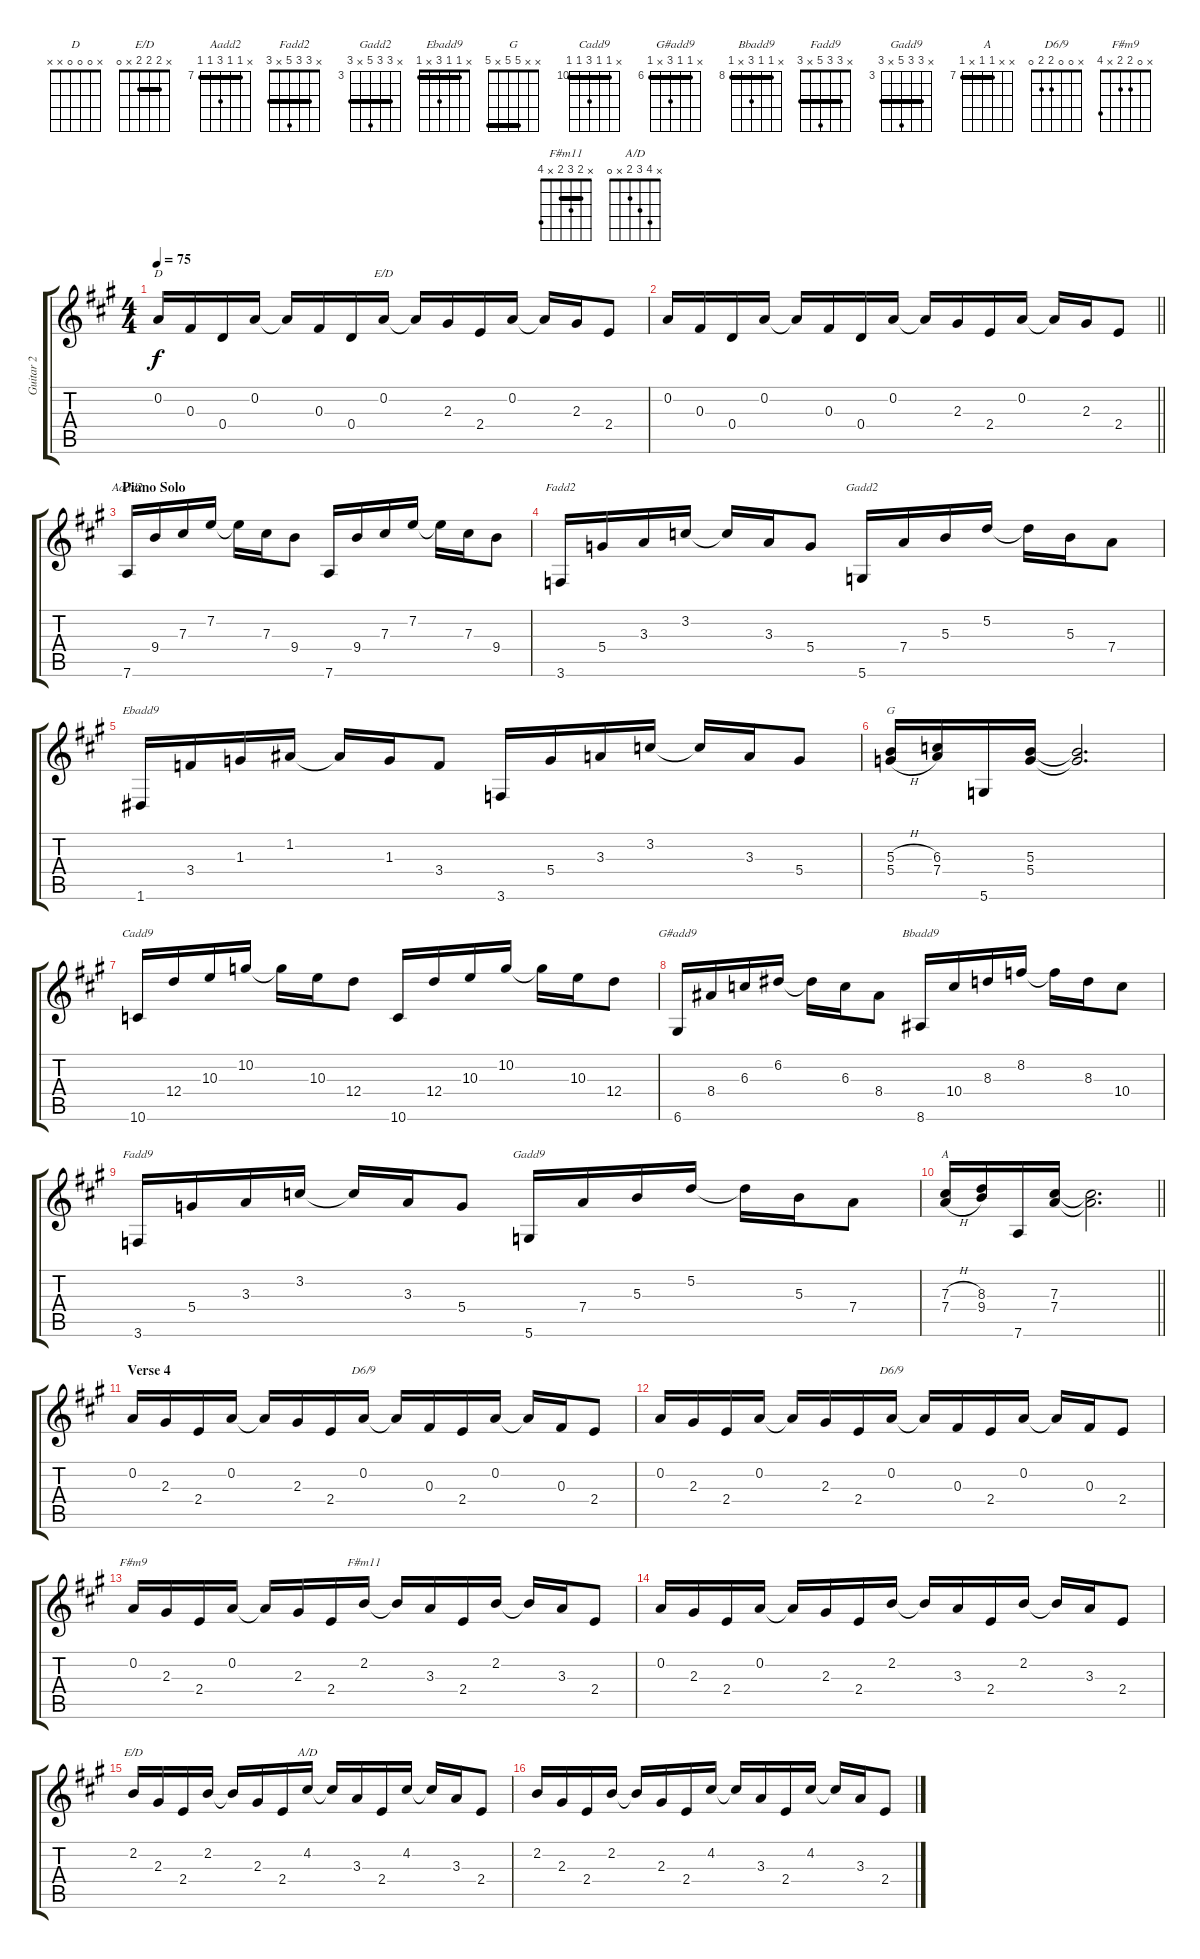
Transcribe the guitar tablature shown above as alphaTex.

\track ("Guitar 2" "Guitar 2") {instrument electricguitarclean}
\staff {score tabs}
\tuning (D4 A3 Gb3 D3 A2 D2) {hide}
\chord ("D" x 0 0 0 x x)
\chord ("E/D" x 0 2 2 2 0)
\chord ("Aadd2" x 7 7 9 7 7) {firstfret 7 barre 7}
\chord ("Fadd2" x 3 3 5 x 3) {barre 3}
\chord ("Gadd2" x 5 5 7 x 5) {firstfret 3 barre 5}
\chord ("Ebadd9" x 1 1 3 x 1) {barre 1}
\chord ("G" x x 5 5 x 5) {barre 5}
\chord ("Cadd9" x 10 10 12 10 10) {firstfret 10 barre 10}
\chord ("G#add9" x 6 6 8 x 6) {firstfret 6 barre 6}
\chord ("Bbadd9" x 8 8 10 x 8) {firstfret 8 barre 8}
\chord ("Fadd9" x 3 3 5 x 3) {barre 3}
\chord ("Gadd9" x 5 5 7 x 5) {firstfret 3 barre 5}
\chord ("A" x x 7 7 x 7) {firstfret 7 barre 7}
\chord ("D6/9" x 0 x x x x)
\chord ("D6/9" x 0 0 2 2 0)
\chord ("F#m9" x 0 2 2 x 4)
\chord ("F#m11" x 2 3 2 x 4) {barre 2}
\chord ("E/D" x 2 2 2 x 0) {barre 2}
\chord ("A/D" x 4 3 2 x 0)
\ts (4 4)
\tempo 75
\clef g2
\ks f#minor
0.2.16{ch "D" dy f} 0.3.16 0.4.16 0.2.16 0.2{t}.16 0.3.16 0.4.16 0.2.16{ch "E/D"} 0.2{t}.16 2.3.16 2.4.16 0.2.16 0.2{t}.16 2.3.16 2.4.8 |
\barLineRight lightlight
0.2.16 0.3.16 0.4.16 0.2.16 0.2{t}.16 0.3.16 0.4.16 0.2.16 0.2{t}.16 2.3.16 2.4.16 0.2.16 0.2{t}.16 2.3.16 2.4.8 |
\section ("" "Piano Solo")
7.6.16{ch "Aadd2"} 9.4.16 7.3.16 7.2.16 7.2{t}.16 7.3.16 9.4.8 7.6.16 9.4.16 7.3.16 7.2.16 7.2{t}.16 7.3.16 9.4.8 |
3.6.16{ch "Fadd2"} 5.4.16 3.3.16 3.2.16 3.2{t}.16 3.3.16 5.4.8 5.6.16{ch "Gadd2"} 7.4.16 5.3.16 5.2.16 5.2{t}.16 5.3.16 7.4.8 |
1.6.16{ch "Ebadd9"} 3.4.16 1.3.16 1.2.16 1.2{t}.16 1.3.16 3.4.8 3.6.16 5.4.16 3.3.16 3.2.16 3.2{t}.16 3.3.16 5.4.8 |
(5.3{h} 5.4{h}).16{ch "G"} (6.3 7.4).16 5.6.16 (5.3 5.4).16 (5.3{t} 5.4{t}).2{d} |
10.6.16{ch "Cadd9"} 12.4.16 10.3.16 10.2.16 10.2{t}.16 10.3.16 12.4.8 10.6.16 12.4.16 10.3.16 10.2.16 10.2{t}.16 10.3.16 12.4.8 |
6.6.16{ch "G#add9"} 8.4.16 6.3.16 6.2.16 6.2{t}.16 6.3.16 8.4.8 8.6.16{ch "Bbadd9"} 10.4.16 8.3.16 8.2.16 8.2{t}.16 8.3.16 10.4.8 |
3.6.16{ch "Fadd9"} 5.4.16 3.3.16 3.2.16 3.2{t}.16 3.3.16 5.4.8 5.6.16{ch "Gadd9"} 7.4.16 5.3.16 5.2.16 5.2{t}.16 5.3.16 7.4.8 |
\barLineRight lightlight
(7.3{h} 7.4{h}).16{ch "A"} (8.3 9.4).16 7.6.16 (7.3 7.4).16 (7.3{t} 7.4{t}).2{d} |
\section ("" "Verse 4")
0.2.16 2.3.16 2.4.16 0.2.16 0.2{t}.16 2.3.16 2.4.16 0.2.16{ch "D6/9"} 0.2{t}.16 0.3.16 2.4.16 0.2.16 0.2{t}.16 0.3.16 2.4.8 |
0.2.16 2.3.16 2.4.16 0.2.16 0.2{t}.16 2.3.16 2.4.16 0.2.16{ch "D6/9"} 0.2{t}.16 0.3.16 2.4.16 0.2.16 0.2{t}.16 0.3.16 2.4.8 |
0.2.16{ch "F#m9"} 2.3.16 2.4.16 0.2.16 0.2{t}.16 2.3.16 2.4.16 2.2.16{ch "F#m11"} 2.2{t}.16 3.3.16 2.4.16 2.2.16 2.2{t}.16 3.3.16 2.4.8 |
0.2.16 2.3.16 2.4.16 0.2.16 0.2{t}.16 2.3.16 2.4.16 2.2.16 2.2{t}.16 3.3.16 2.4.16 2.2.16 2.2{t}.16 3.3.16 2.4.8 |
2.2.16{ch "E/D"} 2.3.16 2.4.16 2.2.16 2.2{t}.16 2.3.16 2.4.16 4.2.16{ch "A/D"} 4.2{t}.16 3.3.16 2.4.16 4.2.16 4.2{t}.16 3.3.16 2.4.8 |
2.2.16 2.3.16 2.4.16 2.2.16 2.2{t}.16 2.3.16 2.4.16 4.2.16 4.2{t}.16 3.3.16 2.4.16 4.2.16 4.2{t}.16 3.3.16 2.4.8
